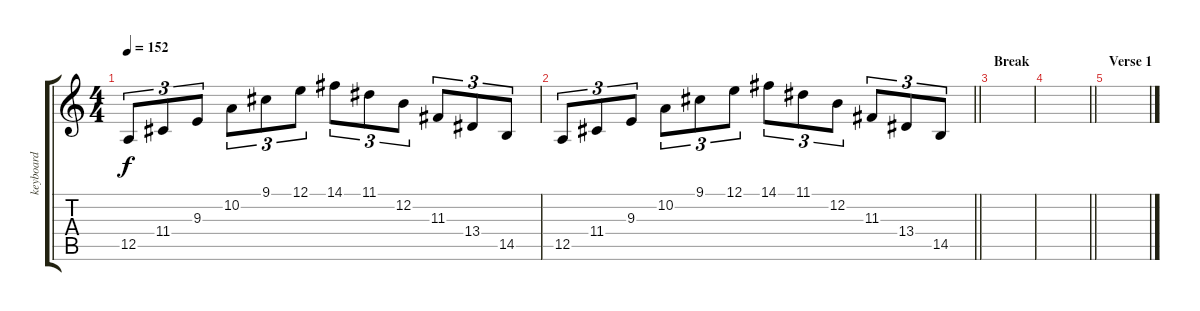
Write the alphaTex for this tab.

\track ("keyboard" "keyboard") {instrument harpsichord}
\staff {score tabs}
\tuning (E4 B3 G3 D3 A2 E2) {hide}
\ts (4 4)
\tempo 152
\clef g2
\ks c
12.5.8{tu (3 2) dy f} 11.4.8{tu (3 2)} 9.3.8{tu (3 2)} 10.2.8{tu (3 2)} 9.1.8{tu (3 2)} 12.1.8{tu (3 2)} 14.1.8{tu (3 2)} 11.1.8{tu (3 2)} 12.2.8{tu (3 2)} 11.3.8{tu (3 2)} 13.4.8{tu (3 2)} 14.5.8{tu (3 2)} |
\barLineRight lightlight
12.5.8{tu (3 2)} 11.4.8{tu (3 2)} 9.3.8{tu (3 2)} 10.2.8{tu (3 2)} 9.1.8{tu (3 2)} 12.1.8{tu (3 2)} 14.1.8{tu (3 2)} 11.1.8{tu (3 2)} 12.2.8{tu (3 2)} 11.3.8{tu (3 2)} 13.4.8{tu (3 2)} 14.5.8{tu (3 2)} |
\section ("" "Break")
|
\barLineRight lightlight
|
\section ("" "Verse 1")
